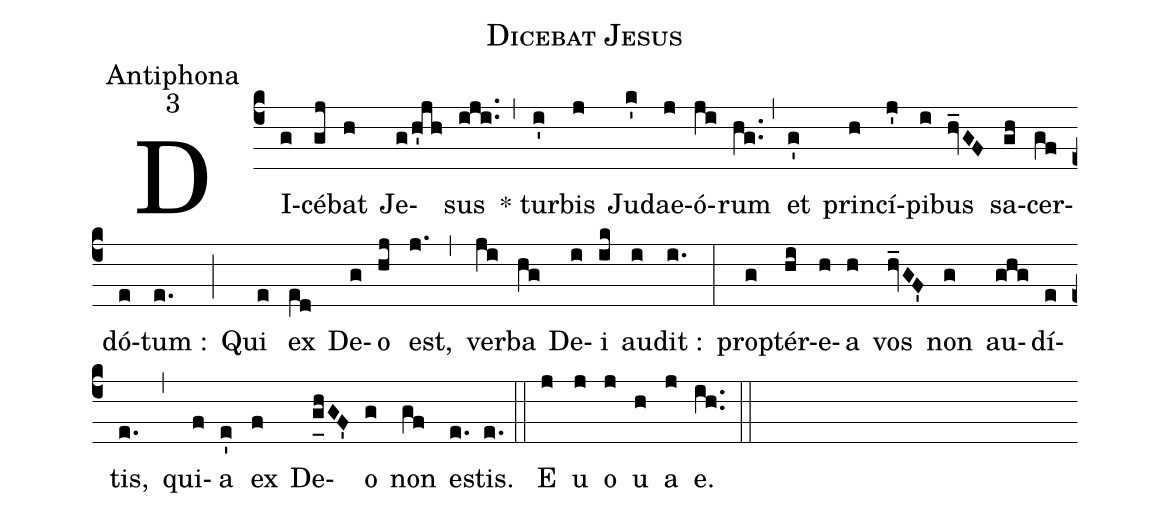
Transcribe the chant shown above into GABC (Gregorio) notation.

name:Dicebat Jesus;
office-part:Antiphona;
mode:3;
%%
(c4) DI(g)cé(gj)bat(h) Je(g/h'jh)sus(iji..) (,) * tur(i')bis(j) Ju(k')dae(j)ó(ji)rum(hg..) (,) et(g') prin(h)cí(j')pi(i)bus(hv_GF) sa(gh)cer(gf)dó(e)tum :(e.) (;) Qui(e) ex(e[ll:1]d) De(g)o(hj) est,(j.) (,) ver(ji)ba(hg) De(i)i(ik) au(i)dit :(i.) (:) pro(g)ptér(hi)e(h)a(h) vos(hv_GF') non(g) au(ghg)dí(e)tis,(e.) (,) qui(f)a(e') ex(f) De(g_[uh:l]hGF')o(g) non(gf) e(e.)stis.(e.) (::) <eu>E(j) u(j) o(j) u(h) a(j) e.</eu>(ih..) (::)
